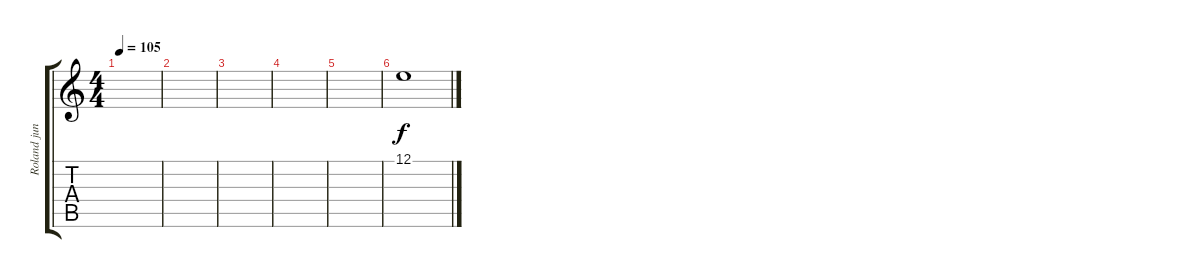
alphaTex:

\track ("Roland juno DI" "Roland jun") {instrument orchestrahit}
\staff {score tabs}
\tuning (E4 B3 G3 D3 A2 E2) {hide}
\ts (4 4)
\tempo 105
\clef g2
\ks c
|
|
|
|
|
12.1.1
